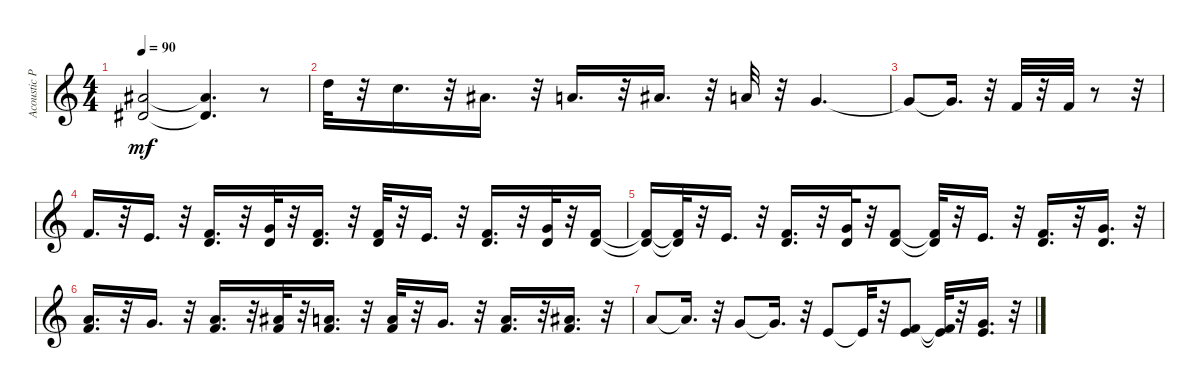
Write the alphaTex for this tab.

\track ("Acoustic Piano (Staff 1)" "Acoustic P") {instrument acousticgrandpiano}
\staff {score}
\tuning (E4 B3 G3 D3 A2 E2 B1) {hide}
\ts (4 4)
\tempo 90
\clef g2
\ks c
(6.1 4.2).2{dy mf} (6.1{t} 4.2{t}).4{d} r.8 |
10.1.32 r.32 8.1.16{d} r.32 6.1.16{d} r.32 5.1.16{d} r.32 6.1.16{d} r.32 5.1.32 r.32 3.1.4{d} |
3.1{t}.8 3.1{t}.16{d} r.32 1.1.32 r.32 1.1.32 r.8 r.32 |
1.1.16{d} r.32 0.1.16{d} r.32 (1.1 3.2).16{d} r.32 (3.1 3.2).32 r.32 (1.1 3.2).16{d} r.32 (1.1 3.2).32 r.32 0.1.16{d} r.32 (1.1 3.2).16{d} r.32 (3.1 3.2).32 r.32 (1.1 3.2).16 |
(1.1{t} 3.2{t}).16 (1.1{t} 3.2{t}).32 r.32 0.1.16{d} r.32 (1.1 3.2).16{d} r.32 (3.1 3.2).32 r.32 (1.1 3.2).8 (1.1{t} 3.2{t}).32 r.32 0.1.16{d} r.32 (1.1 3.2).16{d} r.32 (3.1 3.2).16{d} r.32 |
(1.1 10.2).16{d} r.32 3.1.16{d} r.32 (1.1 10.2).16{d} r.32 (1.1 11.2).32 r.32 (1.1 10.2).16{d} r.32 (1.1 10.2).32 r.32 3.1.16{d} r.32 (1.1 10.2).16{d} r.32 (1.1 11.2).16{d} r.32 |
5.1.8 5.1{t}.16{d} r.32 3.1.8 3.1{t}.16{d} r.32 0.1.8 0.1{t}.32 r.32 (0.1 6.2).8 (0.1{t} 6.2{t}).32 r.32 (0.1 8.2).16{d} r.32
